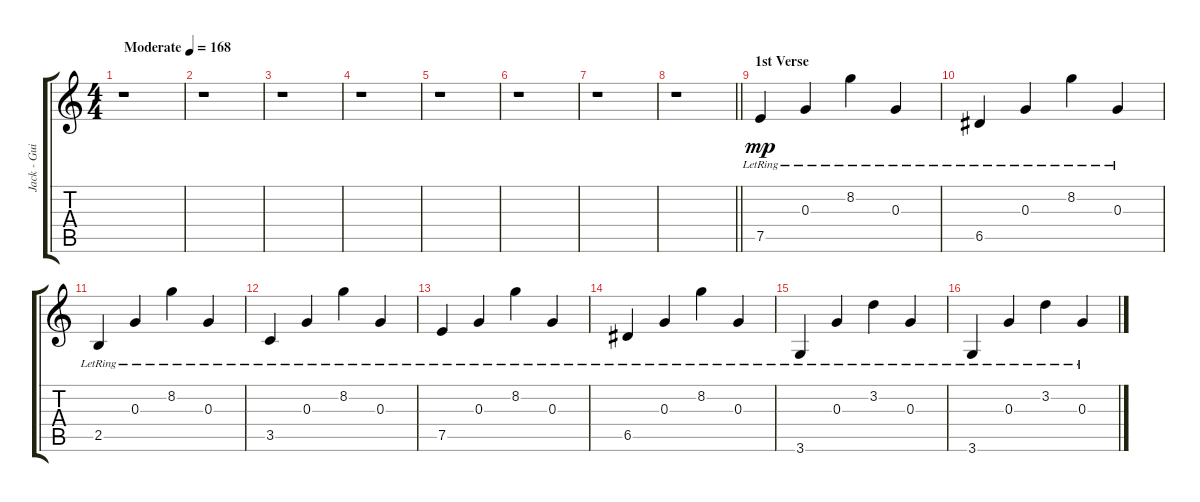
\track ("Jack - Guitar" "Jack - Gui") {instrument electricguitarjazz}
\staff {score tabs}
\tuning (E4 B3 G3 D3 A2 E2) {hide}
\ts (4 4)
\tempo (168 "Moderate")
\clef g2
\ks c
r.1{dy mp instrument electricguitarjazz} |
r.1 |
r.1 |
r.1 |
r.1 |
r.1 |
r.1 |
\barLineRight lightlight
r.1 |
\section ("" "1st Verse")
7.5{lr}.4{balance 1} 0.3{lr}.4 8.2{lr}.4 0.3{lr}.4 |
6.5{lr}.4 0.3{lr}.4 8.2{lr}.4 0.3{lr}.4 |
2.5{lr}.4 0.3{lr}.4 8.2{lr}.4 0.3{lr}.4 |
3.5{lr}.4 0.3{lr}.4 8.2{lr}.4 0.3{lr}.4 |
7.5{lr}.4 0.3{lr}.4 8.2{lr}.4 0.3{lr}.4 |
6.5{lr}.4 0.3{lr}.4 8.2{lr}.4 0.3{lr}.4 |
3.6{lr}.4 0.3{lr}.4 3.2{lr}.4 0.3{lr}.4 |
3.6{lr}.4 0.3{lr}.4 3.2{lr}.4 0.3{lr}.4
